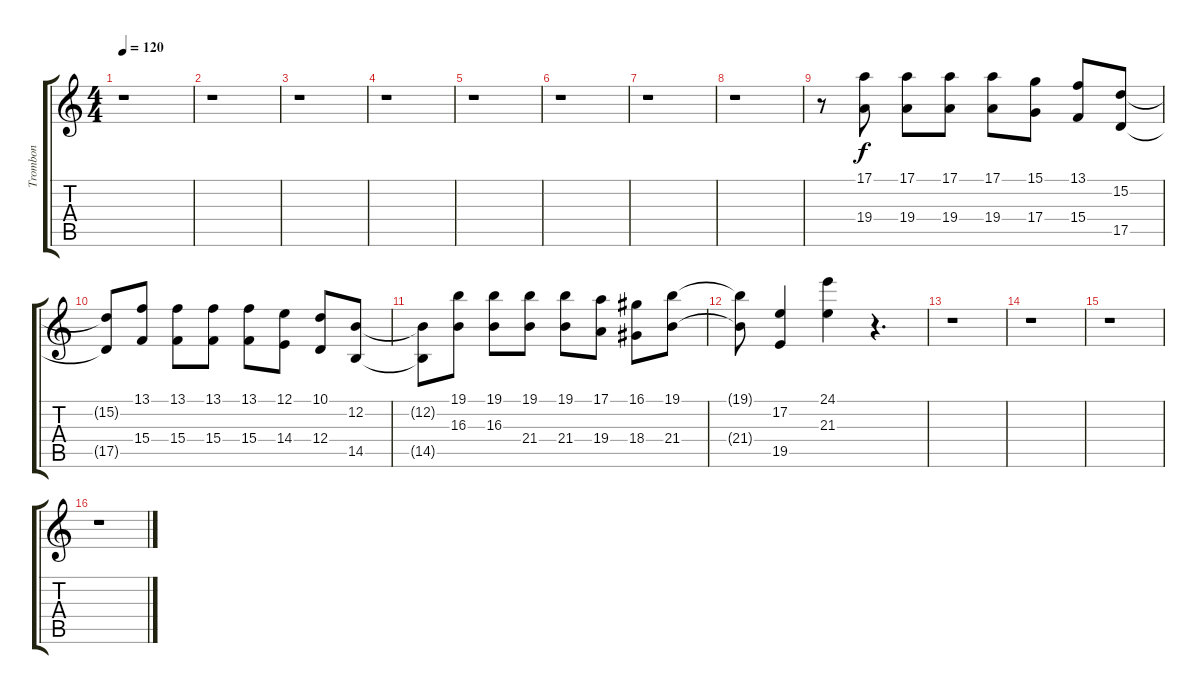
\track ("Trombon" "Trombon") {instrument trombone}
\staff {score tabs}
\tuning (E4 B3 G3 D3 A2 E2) {hide}
\ts (4 4)
\tempo 120
\clef g2
\ks c
r.1{dy f} |
r.1 |
r.1 |
r.1 |
r.1 |
r.1 |
r.1 |
r.1 |
r.8 (17.1 19.4).8 (17.1 19.4).8 (17.1 19.4).8 (17.1 19.4).8 (15.1 17.4).8 (13.1 15.4).8 (15.2 17.5).8 |
(15.2{t} 17.5{t}).8 (13.1 15.4).8 (13.1 15.4).8 (13.1 15.4).8 (13.1 15.4).8 (12.1 14.4).8 (10.1 12.4).8 (12.2 14.5).8 |
(12.2{t} 14.5{t}).8 (19.1 16.3).8 (19.1 16.3).8 (19.1 21.4).8 (19.1 21.4).8 (17.1 19.4).8 (16.1 18.4).8 (19.1 21.4).8 |
(19.1{t} 21.4{t}).8 (17.2 19.5).4 (24.1 21.3).4 r.4{d} |
r.1 |
r.1 |
r.1 |
r.1
